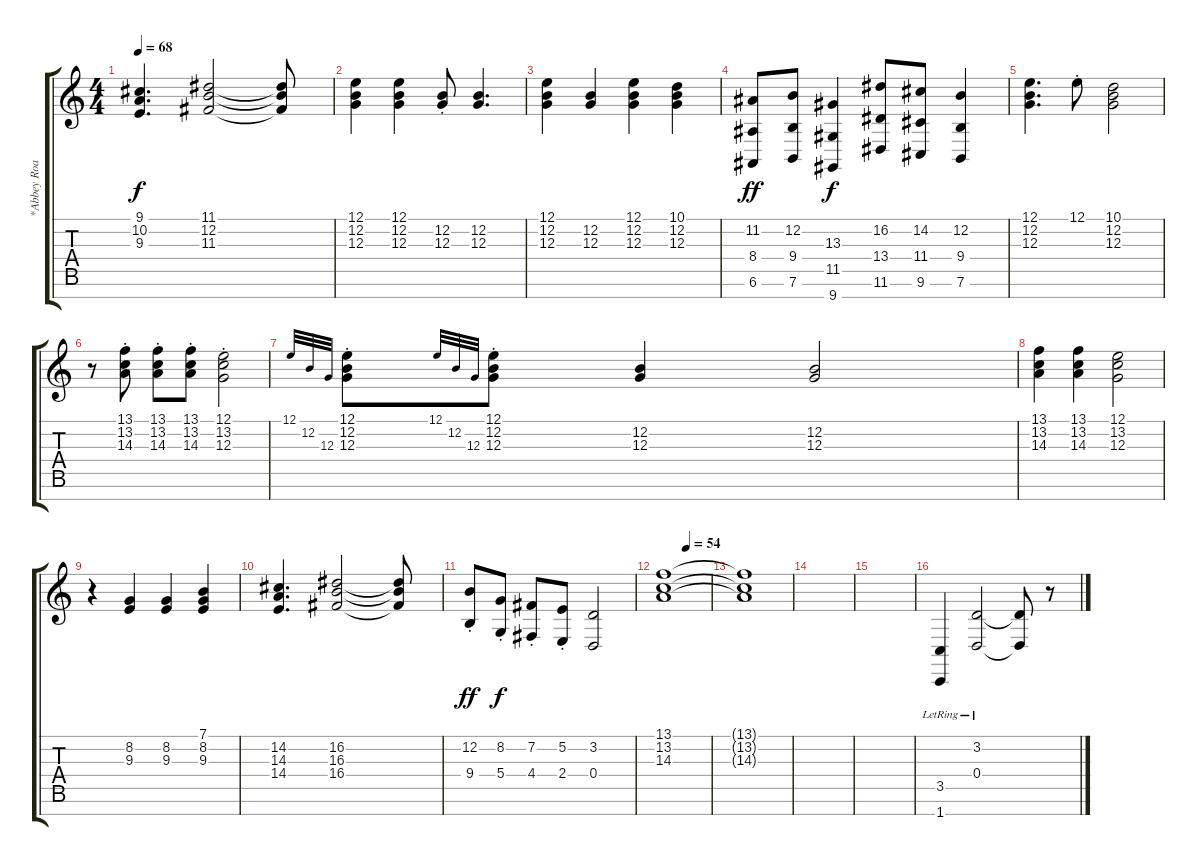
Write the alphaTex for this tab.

\track ("*Abbey Road Orchestra* Brass II" "*Abbey Roa") {instrument trombone}
\staff {score tabs}
\tuning (E4 B3 G3 D3 A2 E2 B1) {hide}
\ts (4 4)
\tempo 68
\clef g2
\ks c
(9.1 10.2 9.3).4{d dy f} (11.1 12.2 11.3).2 (11.1{t} 12.2{t} 11.3{t}).8 |
(12.1 12.2 12.3).4 (12.1 12.2 12.3).4 (12.2{st} 12.3{st}).8 (12.2 12.3).4{d} |
(12.1 12.2 12.3).4 (12.2 12.3).4 (12.1 12.2 12.3).4 (10.1 12.2 12.3).4 |
(11.2 8.4 6.6).8{dy ff} (12.2 9.4 7.6).8 (13.3 11.5 9.7).4{dy f} (16.2 13.4 11.6).8 (14.2 11.4 9.6).8 (12.2 9.4 7.6).4 |
(12.1 12.2 12.3).4{d} 12.1{st}.8 (10.1 12.2 12.3).2 |
r.8 (13.1{st} 13.2{st} 14.3{st}).8 (13.1{st} 13.2{st} 14.3{st}).8 (13.1{st} 13.2{st} 14.3{st}).8 (12.1{st} 13.2{st} 12.3{st}).2 |
12.1.32{gr onbeat} 12.2.32{gr onbeat} 12.3.32{gr onbeat} (12.1{st} 12.2{st} 12.3{st}).8 12.1.32{gr onbeat} 12.2.32{gr onbeat} 12.3.32{gr onbeat} (12.1{st} 12.2{st} 12.3{st}).8 (12.2 12.3).4 (12.2 12.3).2 |
(13.1 13.2 14.3).4 (13.1 13.2 14.3).4 (12.1 13.2 12.3).2 |
r.4 (8.2 9.3).4 (8.2 9.3).4 (7.1 8.2 9.3).4 |
(14.2 14.3 14.4).4{d} (16.2 16.3 16.4).2 (16.2{t} 16.3{t} 16.4{t}).8 |
(12.2{st} 9.4{st}).8{dy ff} (8.2{st} 5.4{st}).8{dy f} (7.2{st} 4.4{st}).8 (5.2{st} 2.4{st}).8 (3.2 0.4).2 |
\tempo (54 0.5)
(13.1 13.2 14.3).1 |
(13.1{t} 13.2{t} 14.3{t}).1 |
|
|
(3.5{lr} 1.7{lr}).4 (3.2{lr} 0.4{lr}).2 (3.2{t} 0.4{t}).8 r.8
